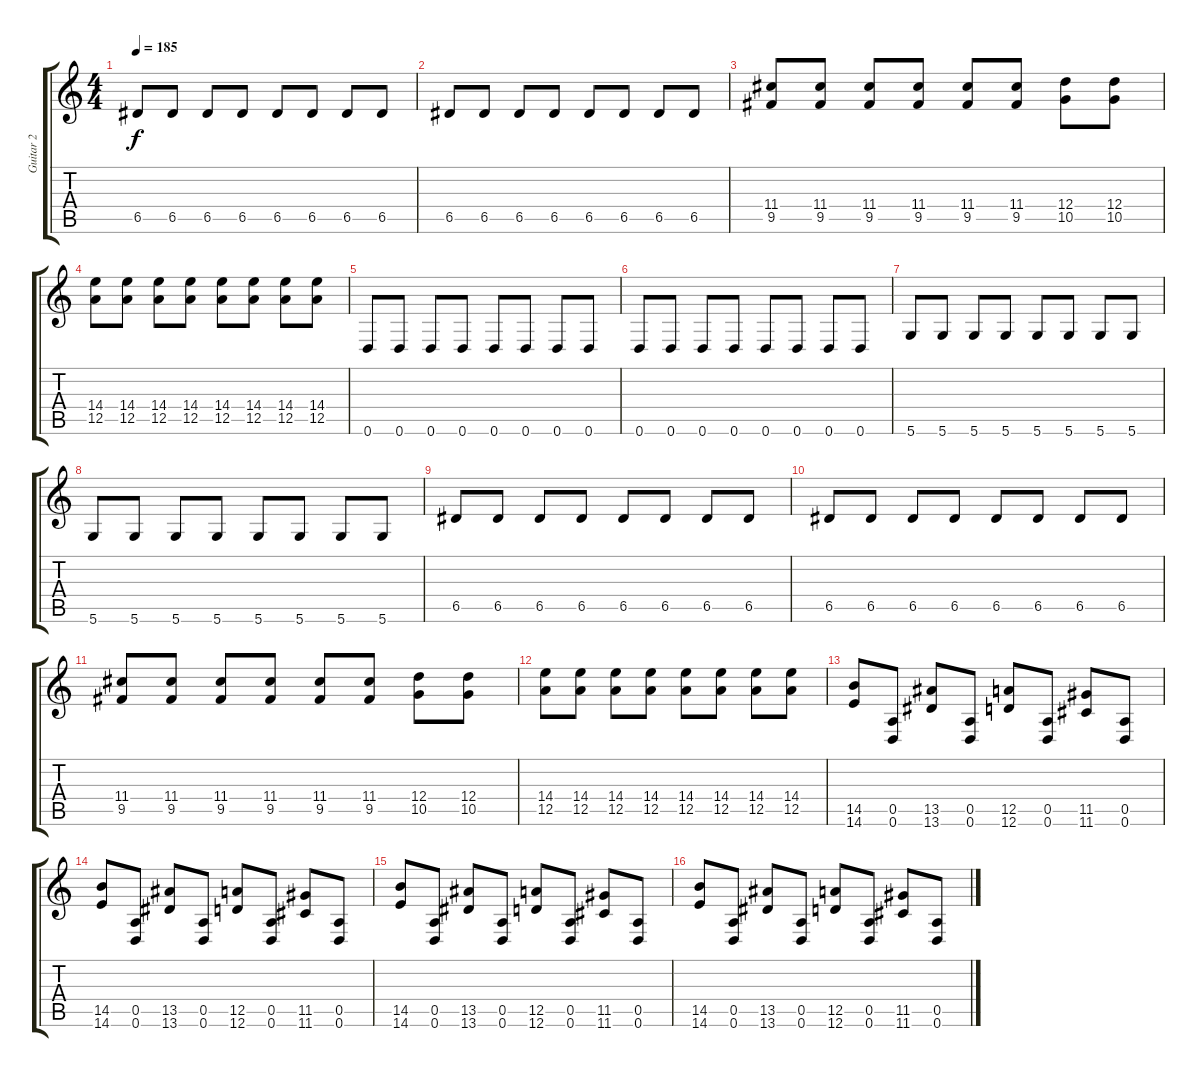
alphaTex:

\track ("Guitar 2" "Guitar 2") {instrument overdrivenguitar}
\staff {score tabs}
\tuning (E4 B3 G3 D3 A2 D2) {hide}
\ts (4 4)
\tempo 185
\clef g2
\ks c
6.5.8{dy f} 6.5.8 6.5.8 6.5.8 6.5.8 6.5.8 6.5.8 6.5.8 |
6.5.8 6.5.8 6.5.8 6.5.8 6.5.8 6.5.8 6.5.8 6.5.8 |
(11.4 9.5).8 (11.4 9.5).8 (11.4 9.5).8 (11.4 9.5).8 (11.4 9.5).8 (11.4 9.5).8 (12.4 10.5).8 (12.4 10.5).8 |
(14.4 12.5).8 (14.4 12.5).8 (14.4 12.5).8 (14.4 12.5).8 (14.4 12.5).8 (14.4 12.5).8 (14.4 12.5).8 (14.4 12.5).8 |
0.6.8 0.6.8 0.6.8 0.6.8 0.6.8 0.6.8 0.6.8 0.6.8 |
0.6.8 0.6.8 0.6.8 0.6.8 0.6.8 0.6.8 0.6.8 0.6.8 |
5.6.8 5.6.8 5.6.8 5.6.8 5.6.8 5.6.8 5.6.8 5.6.8 |
5.6.8 5.6.8 5.6.8 5.6.8 5.6.8 5.6.8 5.6.8 5.6.8 |
6.5.8 6.5.8 6.5.8 6.5.8 6.5.8 6.5.8 6.5.8 6.5.8 |
6.5.8 6.5.8 6.5.8 6.5.8 6.5.8 6.5.8 6.5.8 6.5.8 |
(11.4 9.5).8 (11.4 9.5).8 (11.4 9.5).8 (11.4 9.5).8 (11.4 9.5).8 (11.4 9.5).8 (12.4 10.5).8 (12.4 10.5).8 |
(14.4 12.5).8 (14.4 12.5).8 (14.4 12.5).8 (14.4 12.5).8 (14.4 12.5).8 (14.4 12.5).8 (14.4 12.5).8 (14.4 12.5).8 |
(14.5 14.6).8 (0.5 0.6).8 (13.5 13.6).8 (0.5 0.6).8 (12.5 12.6).8 (0.5 0.6).8 (11.5 11.6).8 (0.5 0.6).8 |
(14.5 14.6).8 (0.5 0.6).8 (13.5 13.6).8 (0.5 0.6).8 (12.5 12.6).8 (0.5 0.6).8 (11.5 11.6).8 (0.5 0.6).8 |
(14.5 14.6).8 (0.5 0.6).8 (13.5 13.6).8 (0.5 0.6).8 (12.5 12.6).8 (0.5 0.6).8 (11.5 11.6).8 (0.5 0.6).8 |
(14.5 14.6).8 (0.5 0.6).8 (13.5 13.6).8 (0.5 0.6).8 (12.5 12.6).8 (0.5 0.6).8 (11.5 11.6).8 (0.5 0.6).8
